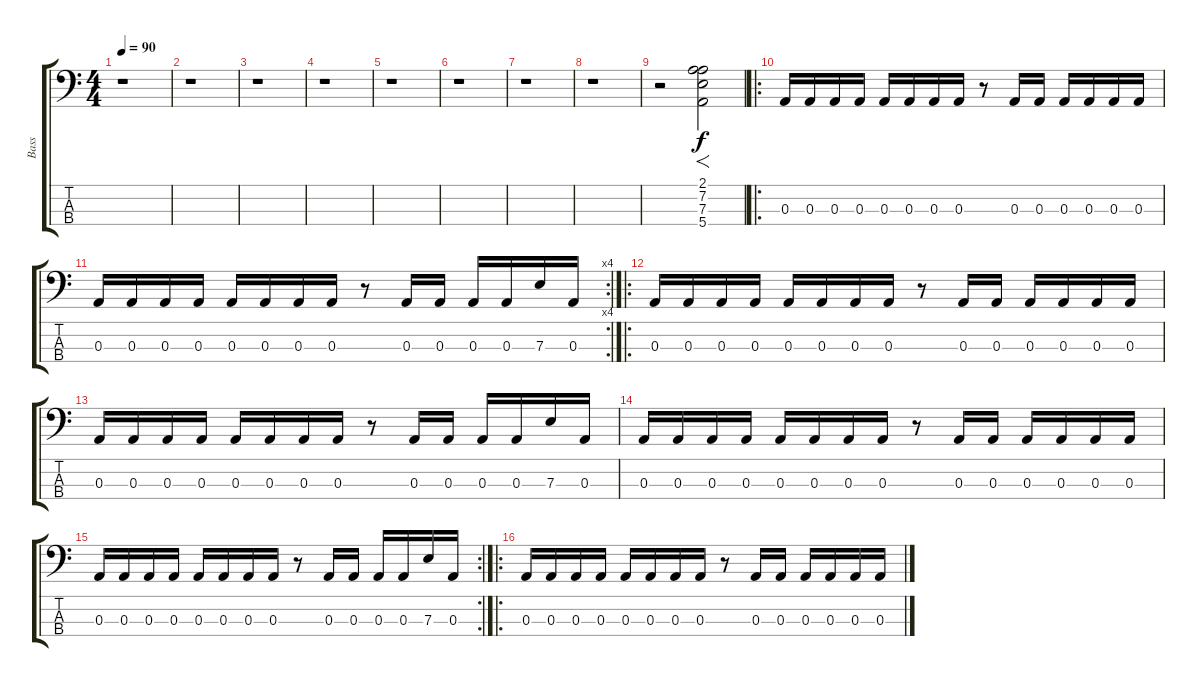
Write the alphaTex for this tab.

\track ("Bass" "Bass") {instrument distortionguitar}
\staff {score tabs}
\tuning (G2 D2 A1 E1) {hide}
\ts (4 4)
\tempo 90
\clef f4
\ks c
r.1{dy f instrument distortionguitar} |
r.1 |
r.1 |
r.1 |
r.1 |
r.1 |
r.1 |
r.1 |
r.2 (2.1 7.2 7.3 5.4).2{f volume 16} |
\ro
0.3.16{volume 16 instrument distortionguitar} 0.3.16 0.3.16 0.3.16 0.3.16 0.3.16 0.3.16 0.3.16 r.8 0.3.16 0.3.16 0.3.16 0.3.16 0.3.16 0.3.16 |
\rc 4
0.3.16 0.3.16 0.3.16 0.3.16 0.3.16 0.3.16 0.3.16 0.3.16 r.8 0.3.16 0.3.16 0.3.16 0.3.16 7.3.16 0.3.16 |
\ro
0.3.16{volume 14 instrument overdrivenguitar} 0.3.16 0.3.16 0.3.16 0.3.16 0.3.16 0.3.16 0.3.16 r.8 0.3.16 0.3.16 0.3.16 0.3.16 0.3.16 0.3.16 |
0.3.16 0.3.16 0.3.16 0.3.16 0.3.16 0.3.16 0.3.16 0.3.16 r.8 0.3.16 0.3.16 0.3.16 0.3.16 7.3.16 0.3.16 |
0.3.16 0.3.16 0.3.16 0.3.16 0.3.16 0.3.16 0.3.16 0.3.16 r.8 0.3.16 0.3.16 0.3.16 0.3.16 0.3.16 0.3.16 |
\rc 2
0.3.16 0.3.16 0.3.16 0.3.16 0.3.16 0.3.16 0.3.16 0.3.16 r.8 0.3.16 0.3.16 0.3.16 0.3.16 7.3.16 0.3.16 |
\ro
0.3.16{volume 16 instrument distortionguitar} 0.3.16 0.3.16 0.3.16 0.3.16 0.3.16 0.3.16 0.3.16 r.8 0.3.16 0.3.16 0.3.16 0.3.16 0.3.16 0.3.16
